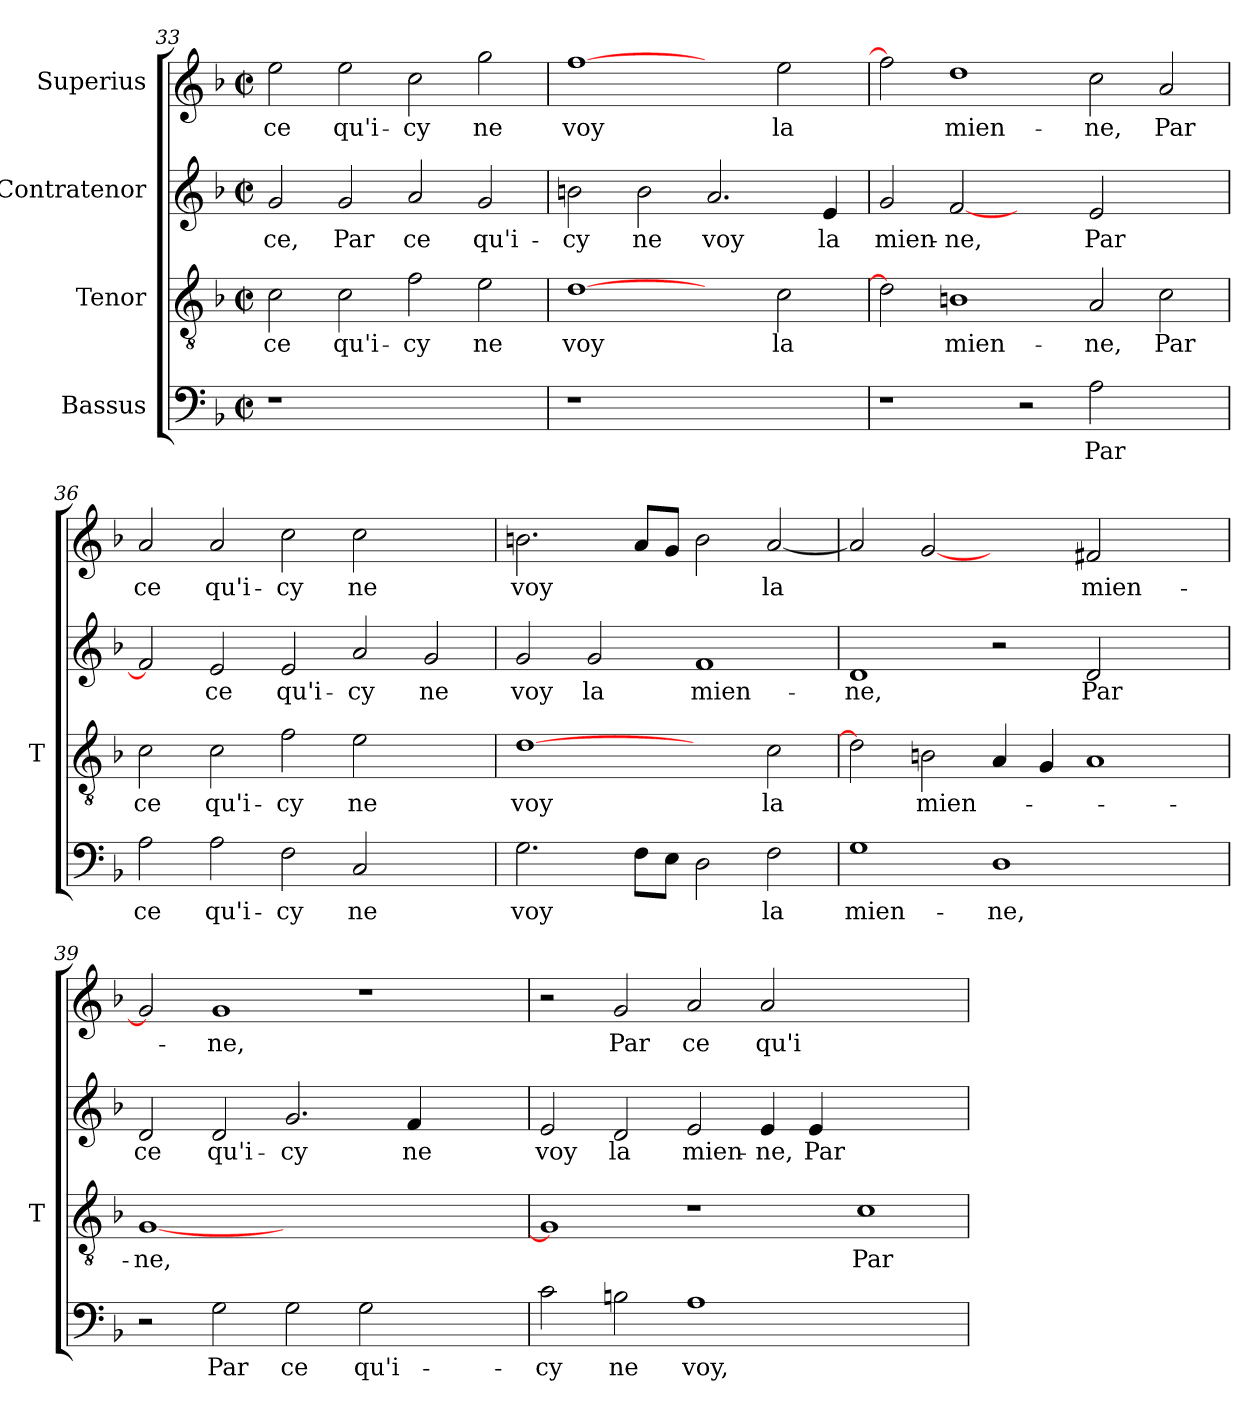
**kern	**text	**kern	**text	**kern	**text	**kern	**text
*part4	*part4	*part3	*part3	*part2	*part2	*part1	*part1
*staff4	*staff4	*staff3	*staff3	*staff2	*staff2	*staff1	*staff1
*I"Bassus	*	*I"Tenor	*	*I"Contratenor	*	*I"Superius	*
*	*	*I'T	*	*	*	*	*
*clefF4	*	*clefGv2	*	*clefG2	*	*clefG2	*
*k[b-]	*	*k[b-]	*	*k[b-]	*	*k[b-]	*
*F:	*	*F:	*	*F:	*	*F:	*
*M2/2	*	*M2/2	*	*M2/2	*	*M2/2	*
*met(c|)	*	*met(c|)	*	*met(c|)	*	*met(c|)	*
=33	=33	=33	=33	=33	=33	=33	=33
1r	.	2c	-ce	2g	-ce,	2ee	-ce
.	.	2c	qu'i-	2g	-Par	2ee	qu'i-
1ryy	.	2f	-cy	2a	-ce	2cc	-cy
.	.	2e	-ne	2g	qu'i-	2gg	-ne
=34	=34	=34	=34	=34	=34	=34	=34
1r	.	[1d	-voy	2bn	-cy	[1ff	-voy
.	.	.	.	2b	-ne	.	.
1ryy	.	2ryy	.	2.a	-voy	2ryy	.
.	.	2c	-la	.	.	2ee	-la
.	.	.	.	4e	-la	.	.
=35	=35	=35	=35	=35	=35	=35	=35
1r	.	2d]	.	2g	mien-	2ff]	.
.	.	1Bn	mien-	[2f	-ne,	1dd	mien-
2r	.	.	.	2ryy	.	.	.
2A	-Par	2A	-ne,	2e	-Par	2cc	-ne,
2ryy	.	2c	-Par	2ryy	.	2a	-Par
=36	=36	=36	=36	=36	=36	=36	=36
2A	-ce	2c	-ce	2f]	.	2a	-ce
2A	qu'i-	2c	qu'i-	2e	-ce	2a	qu'i-
2F	-cy	2f	-cy	2e	qu'i-	2cc	-cy
2C	-ne	2e	-ne	2a	-cy	2cc	-ne
2ryy	.	2ryy	.	2g	-ne	2ryy	.
=37	=37	=37	=37	=37	=37	=37	=37
2.G	-voy	[1d	-voy	2g	-voy	2.b	-voy
.	.	.	.	2g	-la	.	.
8FL	.	.	.	.	.	8aL	.
8EJ	.	.	.	.	.	8gJ	.
2D	.	2ryy	.	1f	mien-	2b	.
2F	-la	2c	-la	.	.	[2a	-la
!!LO:PB:g=z
=38	=38	=38	=38	=38	=38	=38	=38
1G	mien-	2d]	.	1d	-ne,	2a]	.
.	.	2Bn	mien-	.	.	[2g	.
1D	-ne,	4A	.	2r	.	2ryy	.
.	.	4G	.	.	.	.	.
.	.	1A	.	2d	-Par	2f#X	mien-
2ryy	.	.	.	2ryy	.	2ryy	.
=39	=39	=39	=39	=39	=39	=39	=39
2r	.	[1G	-ne,	2d	-ce	2g]	.
2G	-Par	.	.	2d	qu'i-	1g	-ne,
2G	-ce	1.ryy	.	2.g	-cy	.	.
2G	qu'i-	.	.	.	.	1r	.
.	.	.	.	4f	-ne	.	.
2ryy	.	.	.	2ryy	.	.	.
=40	=40	=40	=40	=40	=40	=40	=40
2c	-cy	1G]	.	2e	-voy	2r	.
2Bn	-ne	.	.	2d	-la	2g	-Par
1A	-voy,	1r	.	2e	mien-	2a	-ce
.	.	.	.	4e	-ne,	2a	qu'i-
.	.	.	.	4e	-Par	.	.
1ryy	.	1c	-Par	1ryy	.	1ryy	.
=	=	=	=	=	=	=	=
*-	*-	*-	*-	*-	*-	*-	*-
